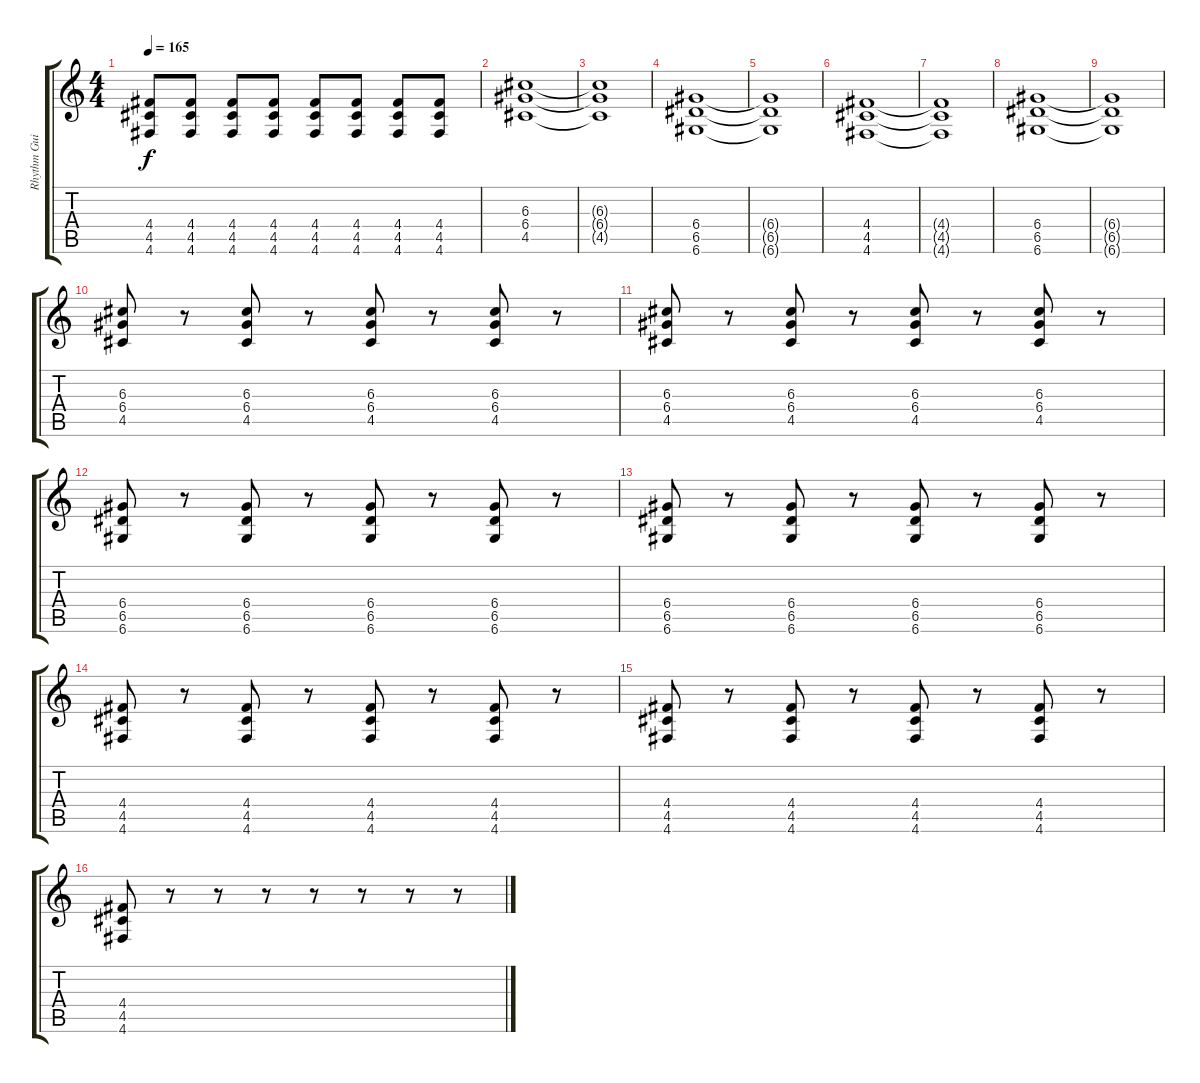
\track ("Rhythm Guitar" "Rhythm Gui") {instrument distortionguitar}
\staff {score tabs}
\tuning (E4 B3 G3 D3 A2 D2) {hide}
\ts (4 4)
\tempo 165
\clef g2
\ks c
(4.4 4.5 4.6).8{dy f} (4.4 4.5 4.6).8 (4.4 4.5 4.6).8 (4.4 4.5 4.6).8 (4.4 4.5 4.6).8 (4.4 4.5 4.6).8 (4.4 4.5 4.6).8 (4.4 4.5 4.6).8 |
(6.3 6.4 4.5).1 |
(6.3{t} 6.4{t} 4.5{t}).1 |
(6.4 6.5 6.6).1 |
(6.4{t} 6.5{t} 6.6{t}).1 |
(4.4 4.5 4.6).1 |
(4.4{t} 4.5{t} 4.6{t}).1 |
(6.4 6.5 6.6).1 |
(6.4{t} 6.5{t} 6.6{t}).1 |
(6.3 6.4 4.5).8 r.8 (6.3 6.4 4.5).8 r.8 (6.3 6.4 4.5).8 r.8 (6.3 6.4 4.5).8 r.8 |
(6.3 6.4 4.5).8 r.8 (6.3 6.4 4.5).8 r.8 (6.3 6.4 4.5).8 r.8 (6.3 6.4 4.5).8 r.8 |
(6.4 6.5 6.6).8 r.8 (6.4 6.5 6.6).8 r.8 (6.4 6.5 6.6).8 r.8 (6.4 6.5 6.6).8 r.8 |
(6.4 6.5 6.6).8 r.8 (6.4 6.5 6.6).8 r.8 (6.4 6.5 6.6).8 r.8 (6.4 6.5 6.6).8 r.8 |
(4.4 4.5 4.6).8 r.8 (4.4 4.5 4.6).8 r.8 (4.4 4.5 4.6).8 r.8 (4.4 4.5 4.6).8 r.8 |
(4.4 4.5 4.6).8 r.8 (4.4 4.5 4.6).8 r.8 (4.4 4.5 4.6).8 r.8 (4.4 4.5 4.6).8 r.8 |
(4.4 4.5 4.6).8 r.8 r.8 r.8 r.8 r.8 r.8 r.8
